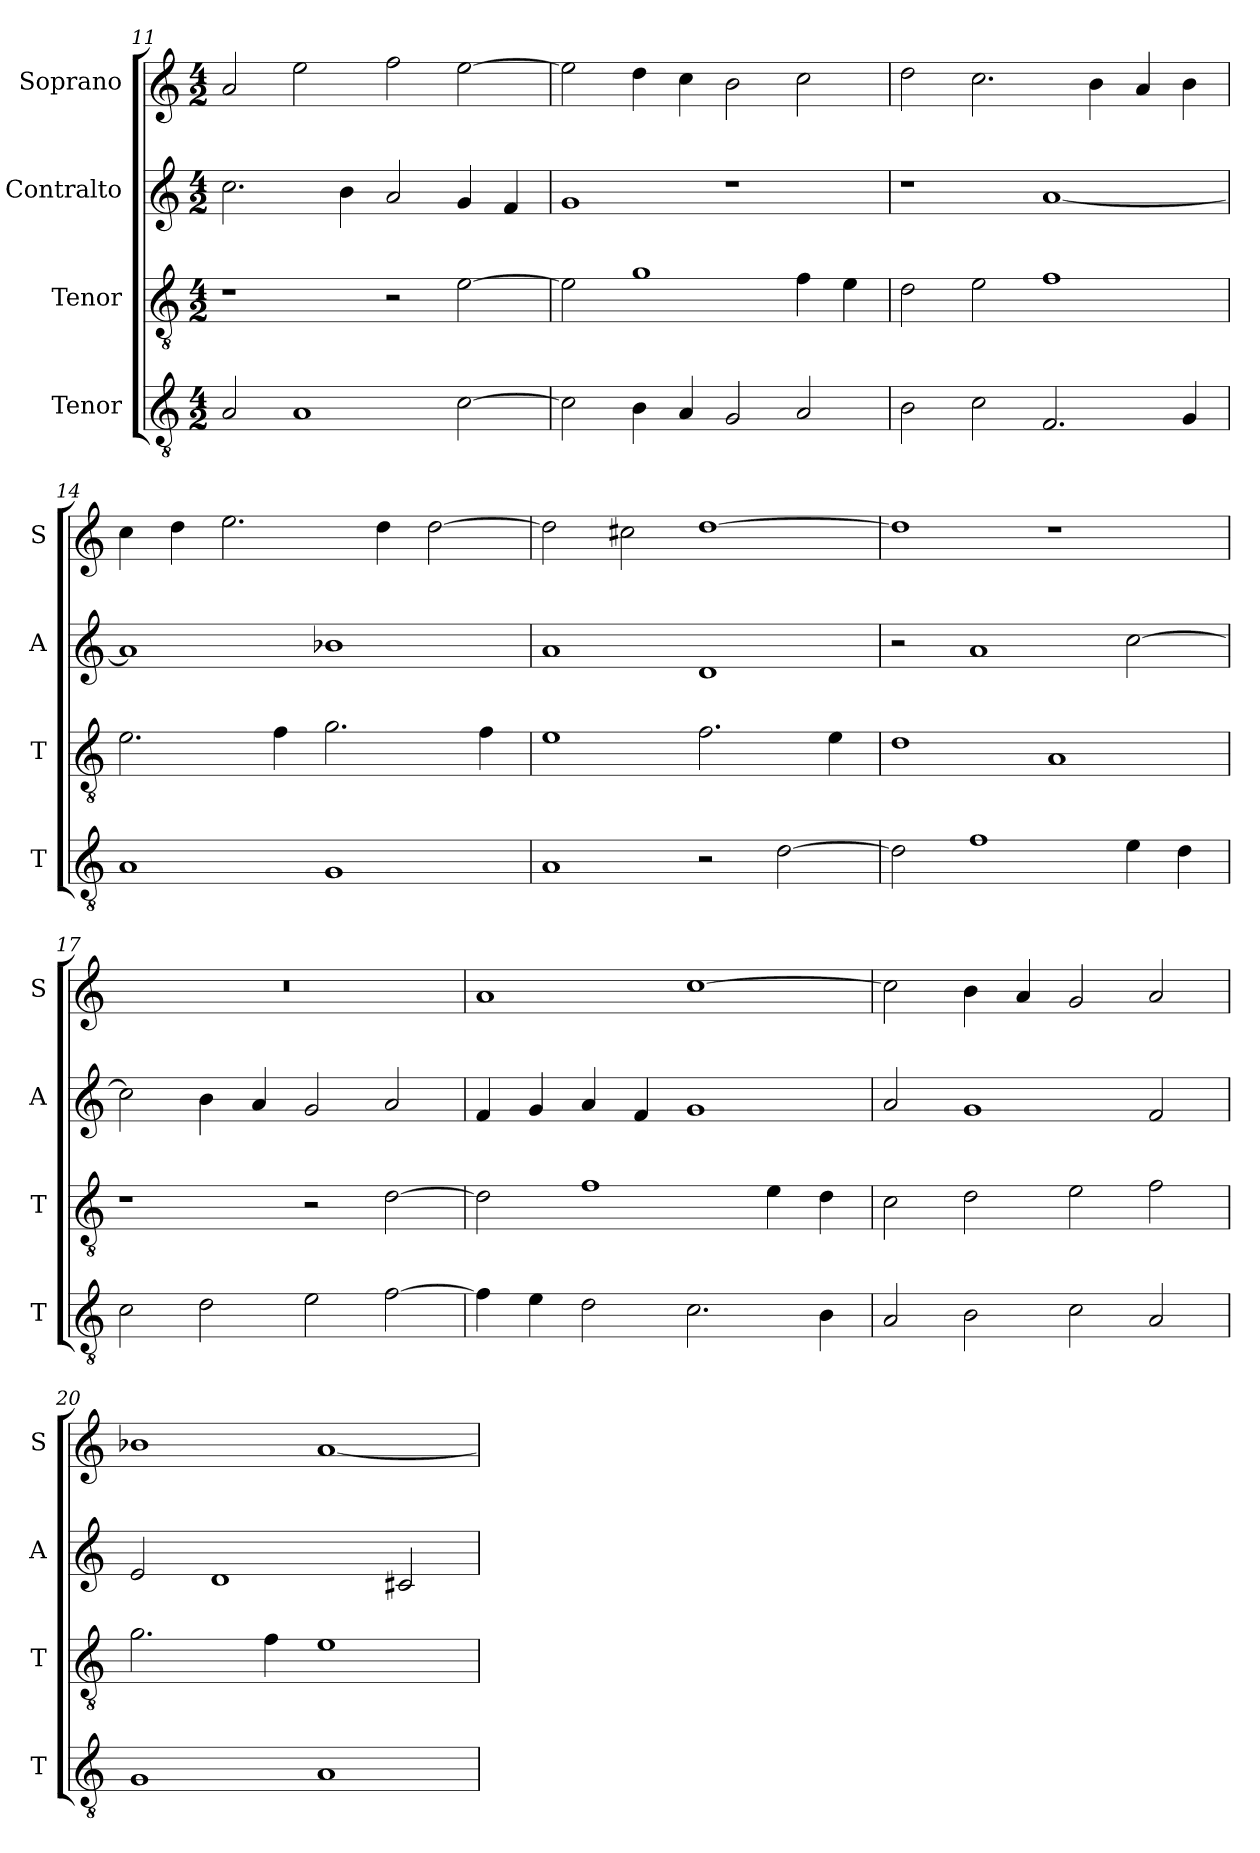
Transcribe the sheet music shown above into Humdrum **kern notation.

**kern	**kern	**kern	**kern
*part4	*part3	*part2	*part1
*staff4	*staff3	*staff2	*staff1
*I"Tenor	*I"Tenor	*I"Contralto	*I"Soprano
*I'T	*I'T	*I'A	*I'S
*clefGv2	*clefGv2	*clefG2	*clefG2
*k[]	*k[]	*k[]	*k[]
*A:aeo	*A:aeo	*A:aeo	*A:aeo
*M4/2	*M4/2	*M4/2	*M4/2
=11	=11	=11	=11
2A	1r	2.cc	2a
1A	.	.	2ee
.	.	4b	.
.	2r	2a	2ff
[2c	[2e	4g	[2ee
.	.	4f	.
=12	=12	=12	=12
2c]	2e]	1g	2ee]
4B	1g	.	4dd
4A	.	.	4cc
2G	.	1r	2b
2A	4f	.	2cc
.	4e	.	.
=13	=13	=13	=13
2B	2d	1r	2dd
2c	2e	.	2.cc
2.F	1f	[1a	.
.	.	.	4b
.	.	.	4a
4G	.	.	4b
=14	=14	=14	=14
1A	2.e	1a]	4cc
.	.	.	4dd
.	.	.	2.ee
.	4f	.	.
1G	2.g	1b-X	.
.	.	.	4dd
.	.	.	[2dd
.	4f	.	.
=15	=15	=15	=15
1A	1e	1a	2dd]
.	.	.	2cc#X
2r	2.f	1d	[1dd
[2d	.	.	.
.	4e	.	.
=16	=16	=16	=16
2d]	1d	2r	1dd]
1f	.	1a	.
.	1A	.	1r
4e	.	[2cc	.
4d	.	.	.
=17	=17	=17	=17
2c	1r	2cc]	0r
2d	.	4b	.
.	.	4a	.
2e	2r	2g	.
[2f	[2d	2a	.
=18	=18	=18	=18
4f]	2d]	4f	1a
4e	.	4g	.
2d	1f	4a	.
.	.	4f	.
2.c	.	1g	[1cc
.	4e	.	.
4B	4d	.	.
=19	=19	=19	=19
2A	2c	2a	2cc]
2B	2d	1g	4b
.	.	.	4a
2c	2e	.	2g
2A	2f	2f	2a
=20	=20	=20	=20
1G	2.g	2e	1b-X
.	.	1d	.
.	4f	.	.
1A	1e	.	[1a
.	.	2c#X	.
=	=	=	=
*-	*-	*-	*-
